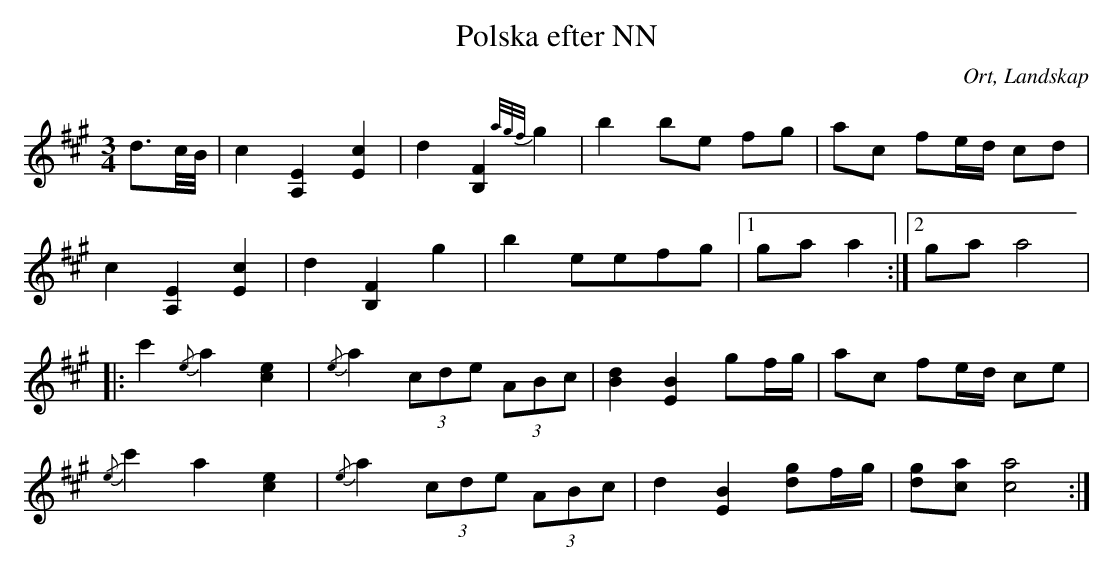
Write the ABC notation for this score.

X:1
T:Polska efter NN
O:Ort, Landskap
M:3/4
L:1/8
K:A
d>c/B//|c2 [A,2E2] [E2c2]|d2 [B,2F2] {a/g/f/}g2|b2 be fg|ac fe/d/ cd|
c2 [A,2E2] [E2c2]|d2 [B,2F2] g2|b2 eefg|1 ga a2:|2 ga a4|
|:c'2 {/e}a2 [c2e2]|{/e}a2 (3cde (3ABc|[B2d2] [E2B2] gf/g/|ac fe/d/ ce|
{/e}c'2 a2 [c2e2]|{/e}a2 (3cde (3ABc|d2 [E2B2] [dg]f/g/|[dg][ca] [c4a4]:|
